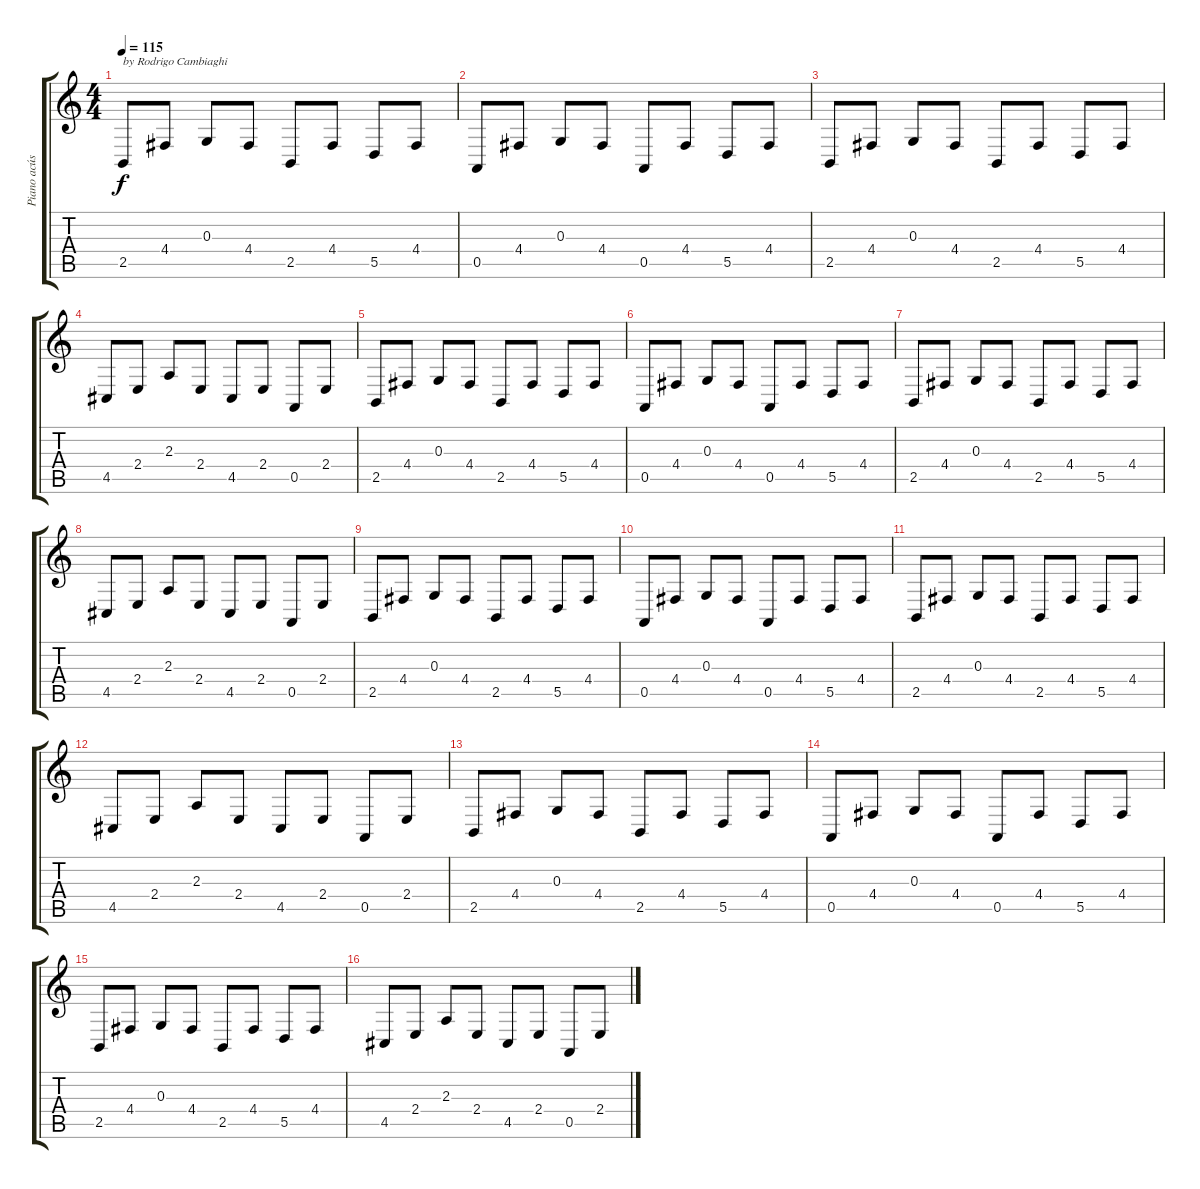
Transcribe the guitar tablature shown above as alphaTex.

\track ("Piano acústico" "Piano acús") {instrument acousticgrandpiano}
\staff {score tabs}
\tuning (E4 B3 G3 D3 A2 E2) {hide}
\ts (4 4)
\tempo 115
\clef g2
\ks c
2.5.8{txt "by Rodrigo Cambiaghi" dy f volume 14 instrument acousticgrandpiano} 4.4.8 0.3.8 4.4.8 2.5.8 4.4.8 5.5.8 4.4.8 |
0.5.8 4.4.8 0.3.8 4.4.8 0.5.8 4.4.8 5.5.8 4.4.8 |
2.5.8 4.4.8 0.3.8 4.4.8 2.5.8 4.4.8 5.5.8 4.4.8 |
4.5.8 2.4.8 2.3.8 2.4.8 4.5.8 2.4.8 0.5.8 2.4.8 |
2.5.8 4.4.8 0.3.8 4.4.8 2.5.8 4.4.8 5.5.8 4.4.8 |
0.5.8 4.4.8 0.3.8 4.4.8 0.5.8 4.4.8 5.5.8 4.4.8 |
2.5.8 4.4.8 0.3.8 4.4.8 2.5.8 4.4.8 5.5.8 4.4.8 |
4.5.8 2.4.8 2.3.8 2.4.8 4.5.8 2.4.8 0.5.8 2.4.8 |
2.5.8 4.4.8 0.3.8 4.4.8 2.5.8 4.4.8 5.5.8 4.4.8 |
0.5.8 4.4.8 0.3.8 4.4.8 0.5.8 4.4.8 5.5.8 4.4.8 |
2.5.8 4.4.8 0.3.8 4.4.8 2.5.8 4.4.8 5.5.8 4.4.8 |
4.5.8 2.4.8 2.3.8 2.4.8 4.5.8 2.4.8 0.5.8 2.4.8 |
2.5.8 4.4.8 0.3.8 4.4.8 2.5.8 4.4.8 5.5.8 4.4.8 |
0.5.8 4.4.8 0.3.8 4.4.8 0.5.8 4.4.8 5.5.8 4.4.8 |
2.5.8 4.4.8 0.3.8 4.4.8 2.5.8 4.4.8 5.5.8 4.4.8 |
4.5.8 2.4.8 2.3.8 2.4.8 4.5.8 2.4.8 0.5.8 2.4.8
